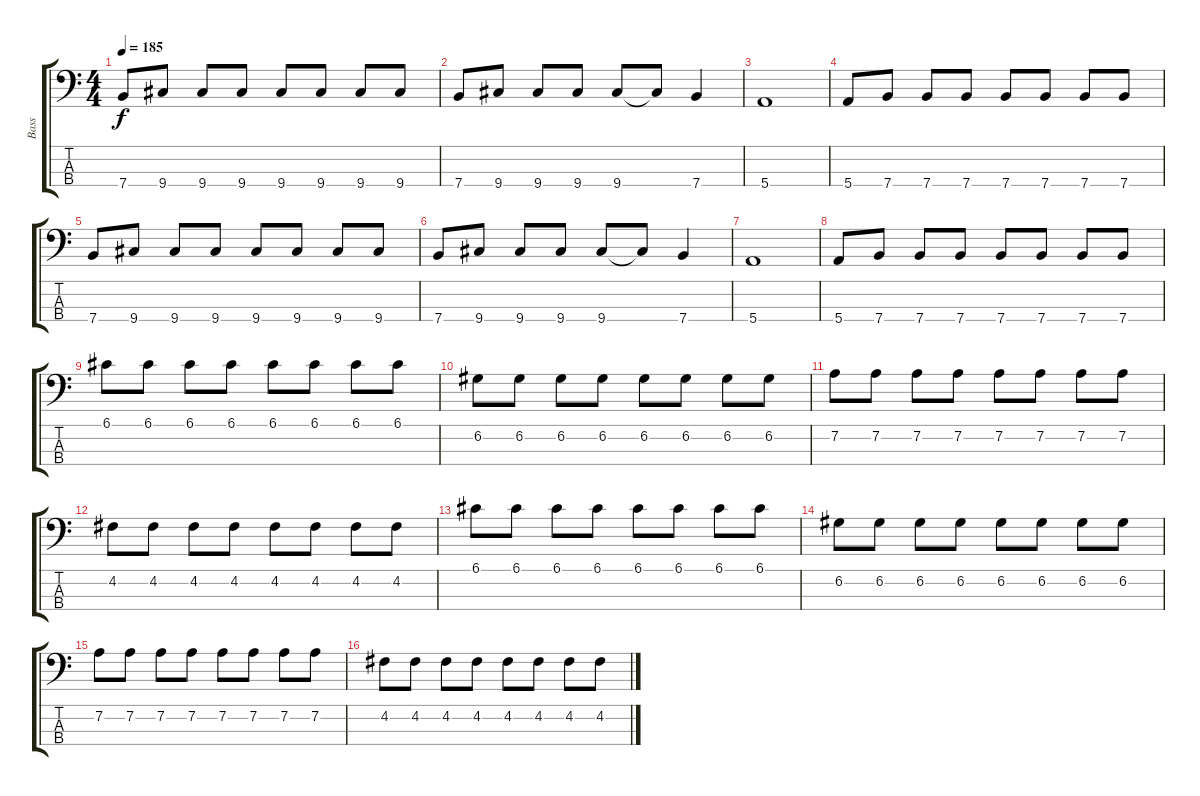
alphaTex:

\track ("Bass" "Bass") {instrument electricbassfinger}
\staff {score tabs}
\tuning (G2 D2 A1 E1) {hide}
\ts (4 4)
\tempo 185
\clef f4
\ks c
7.4.8{dy f} 9.4.8 9.4.8 9.4.8 9.4.8 9.4.8 9.4.8 9.4.8 |
7.4.8 9.4.8 9.4.8 9.4.8 9.4.8 9.4{t}.8 7.4.4 |
5.4.1 |
5.4.8 7.4.8 7.4.8 7.4.8 7.4.8 7.4.8 7.4.8 7.4.8 |
7.4.8 9.4.8 9.4.8 9.4.8 9.4.8 9.4.8 9.4.8 9.4.8 |
7.4.8 9.4.8 9.4.8 9.4.8 9.4.8 9.4{t}.8 7.4.4 |
5.4.1 |
5.4.8 7.4.8 7.4.8 7.4.8 7.4.8 7.4.8 7.4.8 7.4.8 |
6.1.8 6.1.8 6.1.8 6.1.8 6.1.8 6.1.8 6.1.8 6.1.8 |
6.2.8 6.2.8 6.2.8 6.2.8 6.2.8 6.2.8 6.2.8 6.2.8 |
7.2.8 7.2.8 7.2.8 7.2.8 7.2.8 7.2.8 7.2.8 7.2.8 |
4.2.8 4.2.8 4.2.8 4.2.8 4.2.8 4.2.8 4.2.8 4.2.8 |
6.1.8 6.1.8 6.1.8 6.1.8 6.1.8 6.1.8 6.1.8 6.1.8 |
6.2.8 6.2.8 6.2.8 6.2.8 6.2.8 6.2.8 6.2.8 6.2.8 |
7.2.8 7.2.8 7.2.8 7.2.8 7.2.8 7.2.8 7.2.8 7.2.8 |
4.2.8 4.2.8 4.2.8 4.2.8 4.2.8 4.2.8 4.2.8 4.2.8
